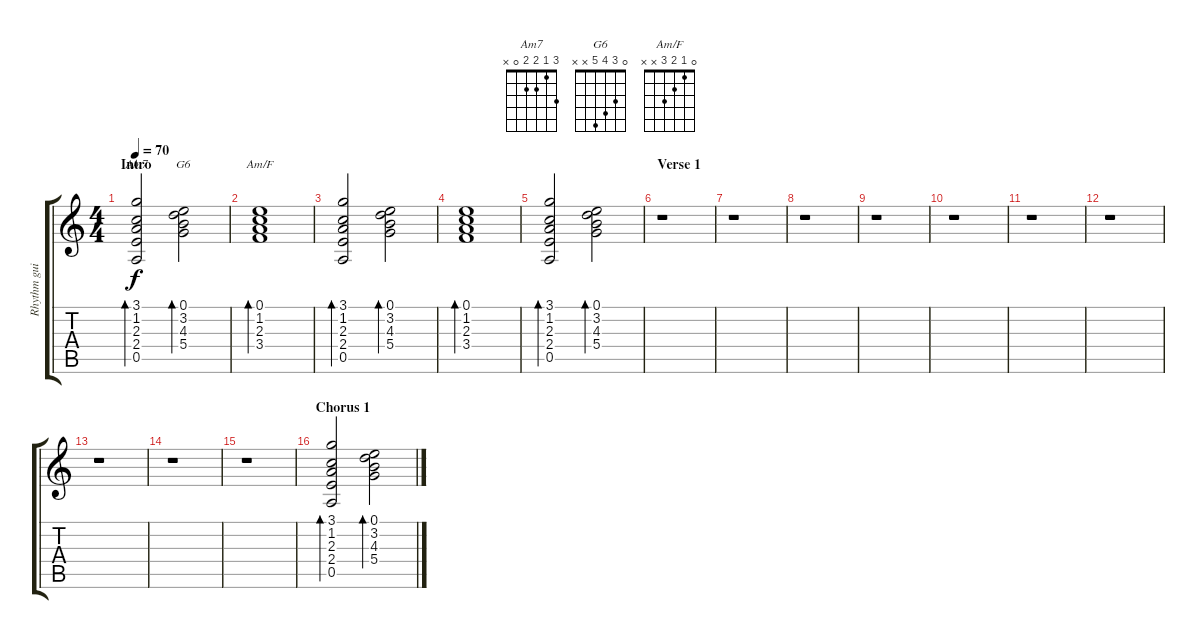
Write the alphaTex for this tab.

\track ("Rhythm guitar" "Rhythm gui") {instrument acousticguitarsteel}
\staff {score tabs}
\tuning (E4 B3 G3 D3 A2 E2) {hide}
\chord ("Am7" 3 1 2 2 0 x)
\chord ("G6" 0 3 4 5 x x)
\chord ("Am/F" 0 1 2 3 x x)
\ts (4 4)
\section ("" "Intro")
\tempo 70
\clef g2
\ks c
(3.1 1.2 2.3 2.4 0.5).2{bd 60 ch "Am7" dy f instrument acousticguitarsteel} (0.1 3.2 4.3 5.4).2{bd 60 ch "G6"} |
(0.1 1.2 2.3 3.4).1{bd 60 ch "Am/F"} |
(3.1 1.2 2.3 2.4 0.5).2{bd 60} (0.1 3.2 4.3 5.4).2{bd 60} |
(0.1 1.2 2.3 3.4).1{bd 60} |
(3.1 1.2 2.3 2.4 0.5).2{bd 60} (0.1 3.2 4.3 5.4).2{bd 60} |
\section ("" "Verse 1")
r.1 |
r.1 |
r.1 |
r.1 |
r.1 |
r.1 |
r.1 |
r.1 |
r.1 |
r.1 |
\section ("" "Chorus 1")
(3.1 1.2 2.3 2.4 0.5).2{bd 60} (0.1 3.2 4.3 5.4).2{bd 60}
